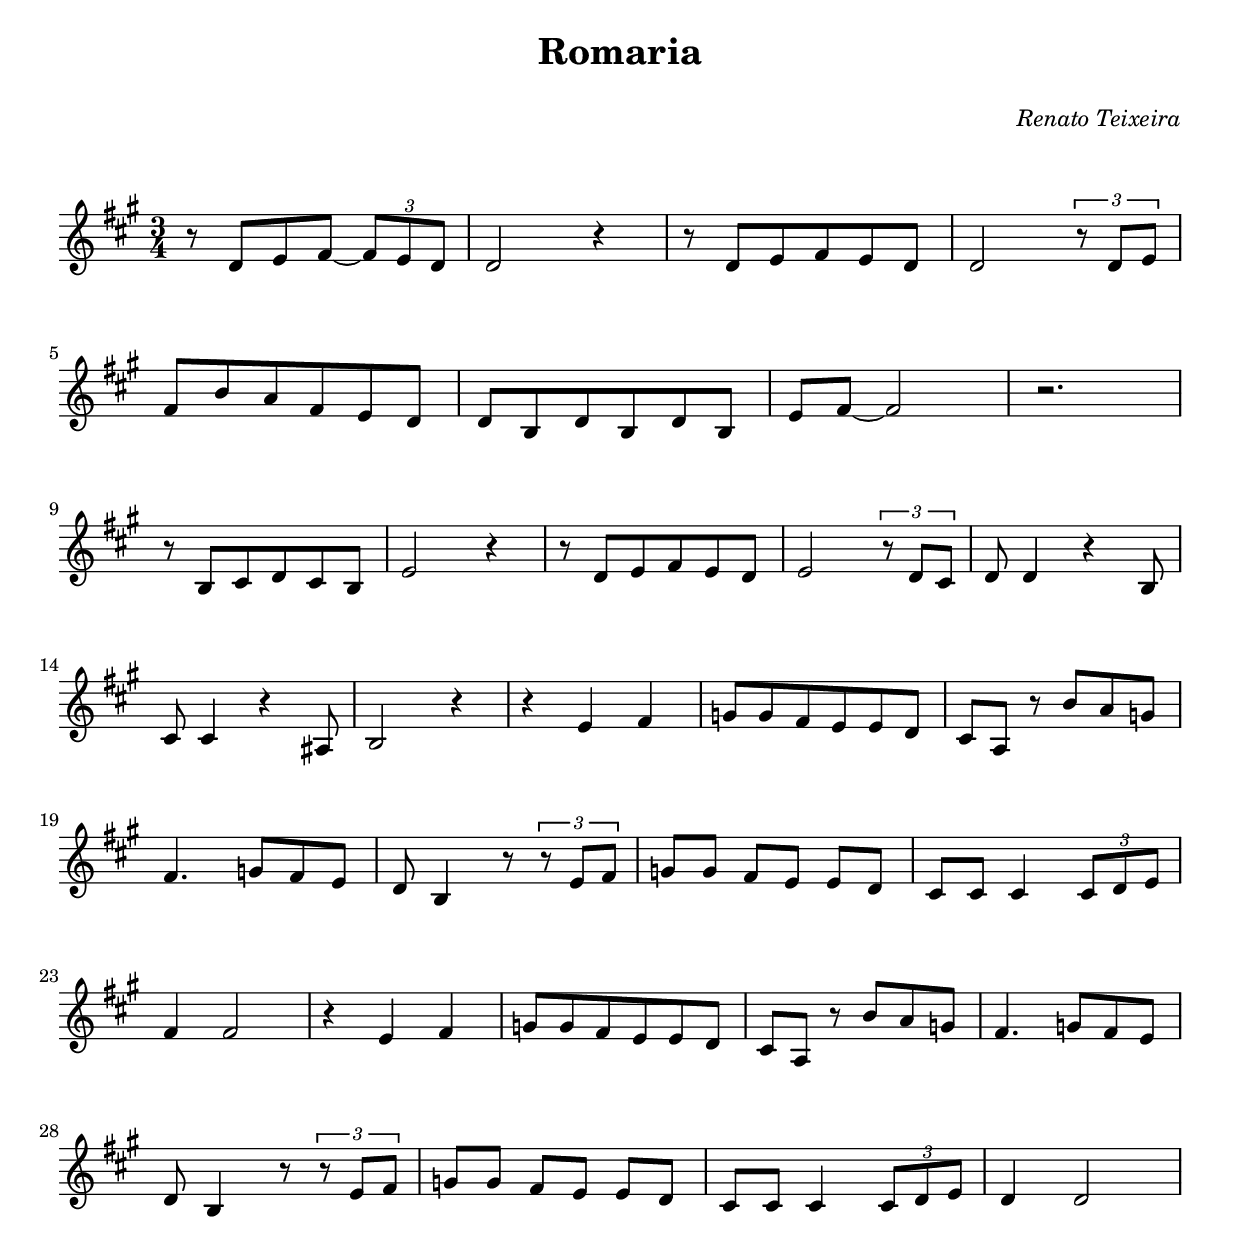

\version "2.16.0"

\language "english"
\include "../resources/page-settings.ly"

title = "Romaria"
composer = "Renato Teixeira"

melody = \relative c' {
  \clef treble
  \key a \major
  
  \time 3/4
  
  r8 d e fs8 ~ \times 2/3 { fs e d } |
  d2 r4 |
  r8 d e fs e d |
  d2 \times 2/3 { r8 d e } | \break

  fs8 b a fs e d |
  d b d b d b |
  e fs ~ fs2 |
  r2. | \break

  r8 b, cs d cs b |
  e2 r4 |
  r8 d e fs e d |
  e2 \times 2/3 { r8 d cs } |
  d d4 r4 b8 | \break
  
  cs cs4 r4 as8 |
  b2 r4 |
  r4 e fs |
  g8 g fs e e d |
  cs a r b' a g | \break
  
  fs4. g8 fs e |
  d b4 r8 \times 2/3 { r e fs } |
  g[ g] fs[ e] e[ d] |
  cs cs cs4 \times 2/3 { cs8 d e } | \break
 
  fs4 fs2 |          
  r4 e fs |      
  g8 g fs e e d |
  cs a r b' a g | 
  fs4. g8 fs e | \break

  d b4 r8 \times 2/3 { r e fs } |
  g[ g] fs[ e] e[ d] |
  cs[ cs] cs4 \times 2/3 { cs8 d e } |
  d4 d2 | \break
%
%  r2. | 
%  r2. | \key e \major
%  r8 
} 


\score {
  \new Staff \with {
    \override StaffSymbol #'staff-space = #1.1
  } 
  \melody
  
  \header{
    title = \title
    composer = \composer
    subtitle = \subtitle
  }
  \layout { 
    indent = 0
  }
  
}
\score {
  \new Staff \with {
    midiInstrument = \instrument
  }
  \unfoldRepeats \melody
  \midi { }
}


